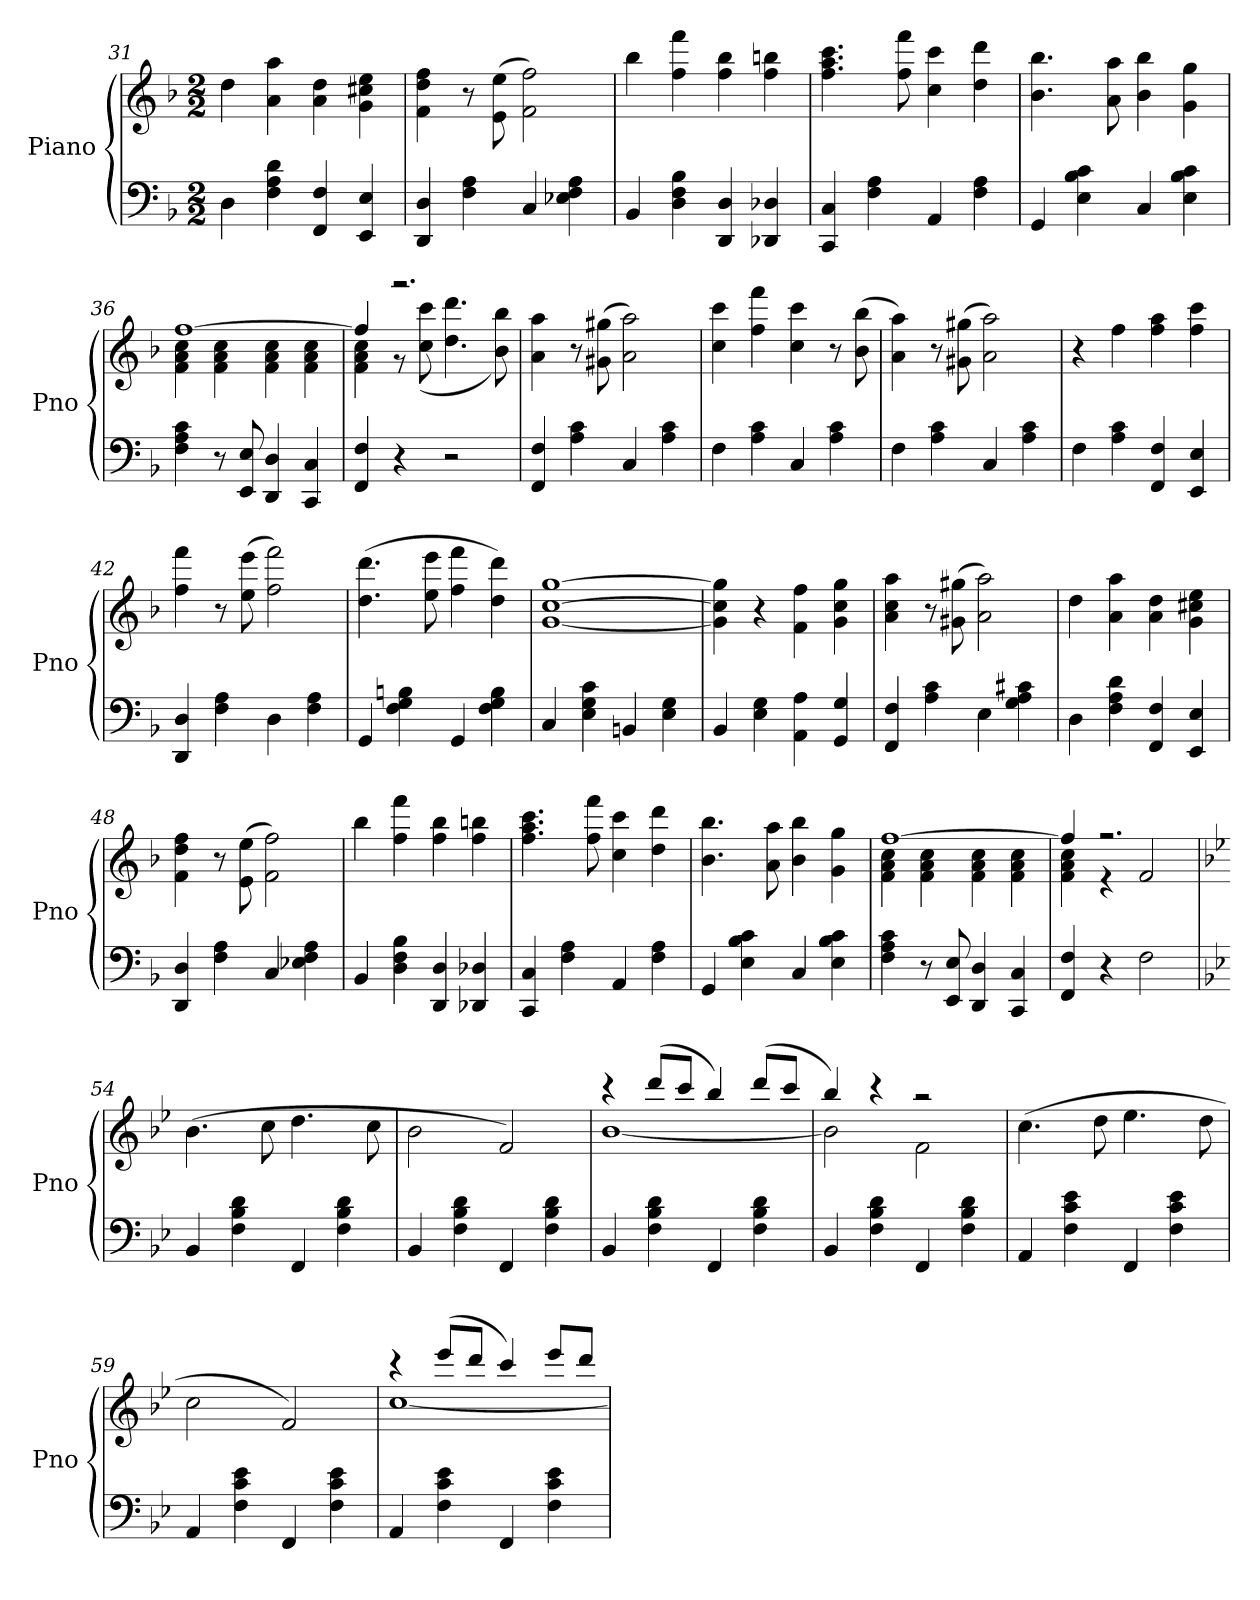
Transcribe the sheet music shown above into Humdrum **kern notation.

**kern	**kern
*part1	*part1
*staff2	*staff1
*I"Piano	*
*I'Pno	*
*clefF4	*clefG2
*k[b-]	*k[b-]
*F:	*F:
*M2/2	*M2/2
=31	=31
4D\	4dd\
4F\ 4A\ 4d\	4a\ 4aa\
4FF/ 4F/	4a\ 4dd\
4EE/ 4E/	4g\ 4cc#X\ 4ee\
=32	=32
4DD/ 4D/	4f\ 4dd\ 4ff\
4F\ 4A\	8r
.	(8e\ 8ee\
4C/	2f\ 2ff\)
4E-X\ 4F\ 4A\	.
=33	=33
4BB-/	4bb-\
4D\ 4F\ 4B-\	4ff\ 4fff\
4DD/ 4D/	4ff\ 4bb-\
4DD-X/ 4D-X/	4ff\ 4bbn\
=34	=34
4CC/ 4C/	4.ff\ 4.aa\ 4.ccc\
4F\ 4A\	.
.	8ff\ 8fff\
4AA/	4cc\ 4ccc\
4F\ 4A\	4dd\ 4ddd\
=35	=35
4GG/	4.b-\ 4.bb-\
4E\ 4B-\ 4c\	.
.	8a\ 8aa\
4C/	4b-\ 4bb-\
4E\ 4B-\ 4c\	4g\ 4gg\
=36	=36
*	*^
4F\ 4A\ 4c\	[1ff	4f\ 4a\ 4cc\
8r	.	4f\ 4a\ 4cc\
8EE/ 8E/	.	.
4DD/ 4D/	.	4f\ 4a\ 4cc\
4CC/ 4C/	.	4f\ 4a\ 4cc\
=37	=37	=37
4FF/ 4F/	4ff/]	4f\ 4a\ 4cc\
4r	2.r	8r
.	.	(8cc\ 8ccc\
2r	.	4.dd\ 4.ddd\
.	.	8b-\ 8bb-\)
*	*v	*v
=38	=38
4FF/ 4F/	4a\ 4aa\
4A\ 4c\	8r
.	(8g#X\ 8gg#X\
4C/	2a\ 2aa\)
4A\ 4c\	.
=39	=39
4F\	4cc\ 4ccc\
4A\ 4c\	4ff\ 4fff\
4C/	4cc\ 4ccc\
4A\ 4c\	8r
.	(8b-\ 8bb-\
=40	=40
4F\	4a\ 4aa\)
4A\ 4c\	8r
.	(8g#X\ 8gg#X\
4C/	2a\ 2aa\)
4A\ 4c\	.
=41	=41
4F\	4r
4A\ 4c\	4ff\
4FF/ 4F/	4ff\ 4aa\
4EE/ 4E/	4ff\ 4ccc\
=42	=42
4DD/ 4D/	4ff\ 4fff\
4F\ 4A\	8r
.	(8ee\ 8eee\
4D\	2ff\ 2fff\)
4F\ 4A\	.
=43	=43
4GG/	(4.dd\ 4.ddd\
4F\ 4G\ 4Bn\	.
.	8ee\ 8eee\
4GG/	4ff\ 4fff\
4F\ 4G\ 4B\	4dd\ 4ddd\)
=44	=44
4C/	[1g [1cc [1gg
4E\ 4G\ 4c\	.
4BBn/	.
4E\ 4G\	.
=45	=45
4BB-/	4g]\ 4cc]\ 4gg]\
4E\ 4G\	4r
4AA\ 4A\	4f\ 4ff\
4GG/ 4G/	4g\ 4cc\ 4gg\
=46	=46
4FF/ 4F/	4a\ 4cc\ 4aa\
4A\ 4c\	8r
.	(8g#X\ 8gg#X\
4E\	2a\ 2aa\)
4G\ 4A\ 4c#X\	.
=47	=47
4D\	4dd\
4F\ 4A\ 4d\	4a\ 4aa\
4FF/ 4F/	4a\ 4dd\
4EE/ 4E/	4g\ 4cc#X\ 4ee\
=48	=48
4DD/ 4D/	4f\ 4dd\ 4ff\
4F\ 4A\	8r
.	(8e\ 8ee\
4C/	2f\ 2ff\)
4E-X\ 4F\ 4A\	.
=49	=49
4BB-/	4bb-\
4D\ 4F\ 4B-\	4ff\ 4fff\
4DD/ 4D/	4ff\ 4bb-\
4DD-X/ 4D-X/	4ff\ 4bbn\
=50	=50
4CC/ 4C/	4.ff\ 4.aa\ 4.ccc\
4F\ 4A\	.
.	8ff\ 8fff\
4AA/	4cc\ 4ccc\
4F\ 4A\	4dd\ 4ddd\
=51	=51
4GG/	4.b-\ 4.bb-\
4E\ 4B-\ 4c\	.
.	8a\ 8aa\
4C/	4b-\ 4bb-\
4E\ 4B-\ 4c\	4g\ 4gg\
=52	=52
*	*^
4F\ 4A\ 4c\	[1ff	4f\ 4a\ 4cc\
8r	.	4f\ 4a\ 4cc\
8EE/ 8E/	.	.
4DD/ 4D/	.	4f\ 4a\ 4cc\
4CC/ 4C/	.	4f\ 4a\ 4cc\
=53	=53	=53
4FF/ 4F/	4ff/]	4f\ 4a\ 4cc\
4r	2.r	4r
2F\	.	2f/
*	*v	*v
=54	=54
*k[b-e-]	*k[b-e-]
4BB-/	(4.b-\
4F\ 4B-\ 4d\	.
.	8cc\
4FF/	4.dd\
4F\ 4B-\ 4d\	.
.	8cc\
=55	=55
4BB-/	2b-\
4F\ 4B-\ 4d\	.
4FF/	2f/)
4F\ 4B-\ 4d\	.
=56	=56
*	*^
4BB-/	4r	[1b-
4F\ 4B-\ 4d\	(8ddd/L	.
.	8ccc/J	.
4FF/	4bb-/)	.
4F\ 4B-\ 4d\	(8ddd/L	.
.	8ccc/J	.
=57	=57	=57
4BB-/	4bb-/)	2b-\]
4F\ 4B-\ 4d\	4r	.
4FF/	2r	2f\
4F\ 4B-\ 4d\	.	.
*	*v	*v
=58	=58
4AA/	(4.cc\
4F\ 4c\ 4e-\	.
.	8dd\
4FF/	4.ee-\
4F\ 4c\ 4e-\	.
.	8dd\
=59	=59
4AA/	2cc\
4F\ 4c\ 4e-\	.
4FF/	2f/)
4F\ 4c\ 4e-\	.
=60	=60
*	*^
4AA/	4r	[1cc
4F\ 4c\ 4e-\	(8eee-/L	.
.	8ddd/J	.
4FF/	4ccc/)	.
4F\ 4c\ 4e-\	8eee-/L	.
.	8ddd/J	.
*	*v	*v
=	=
*-	*-
